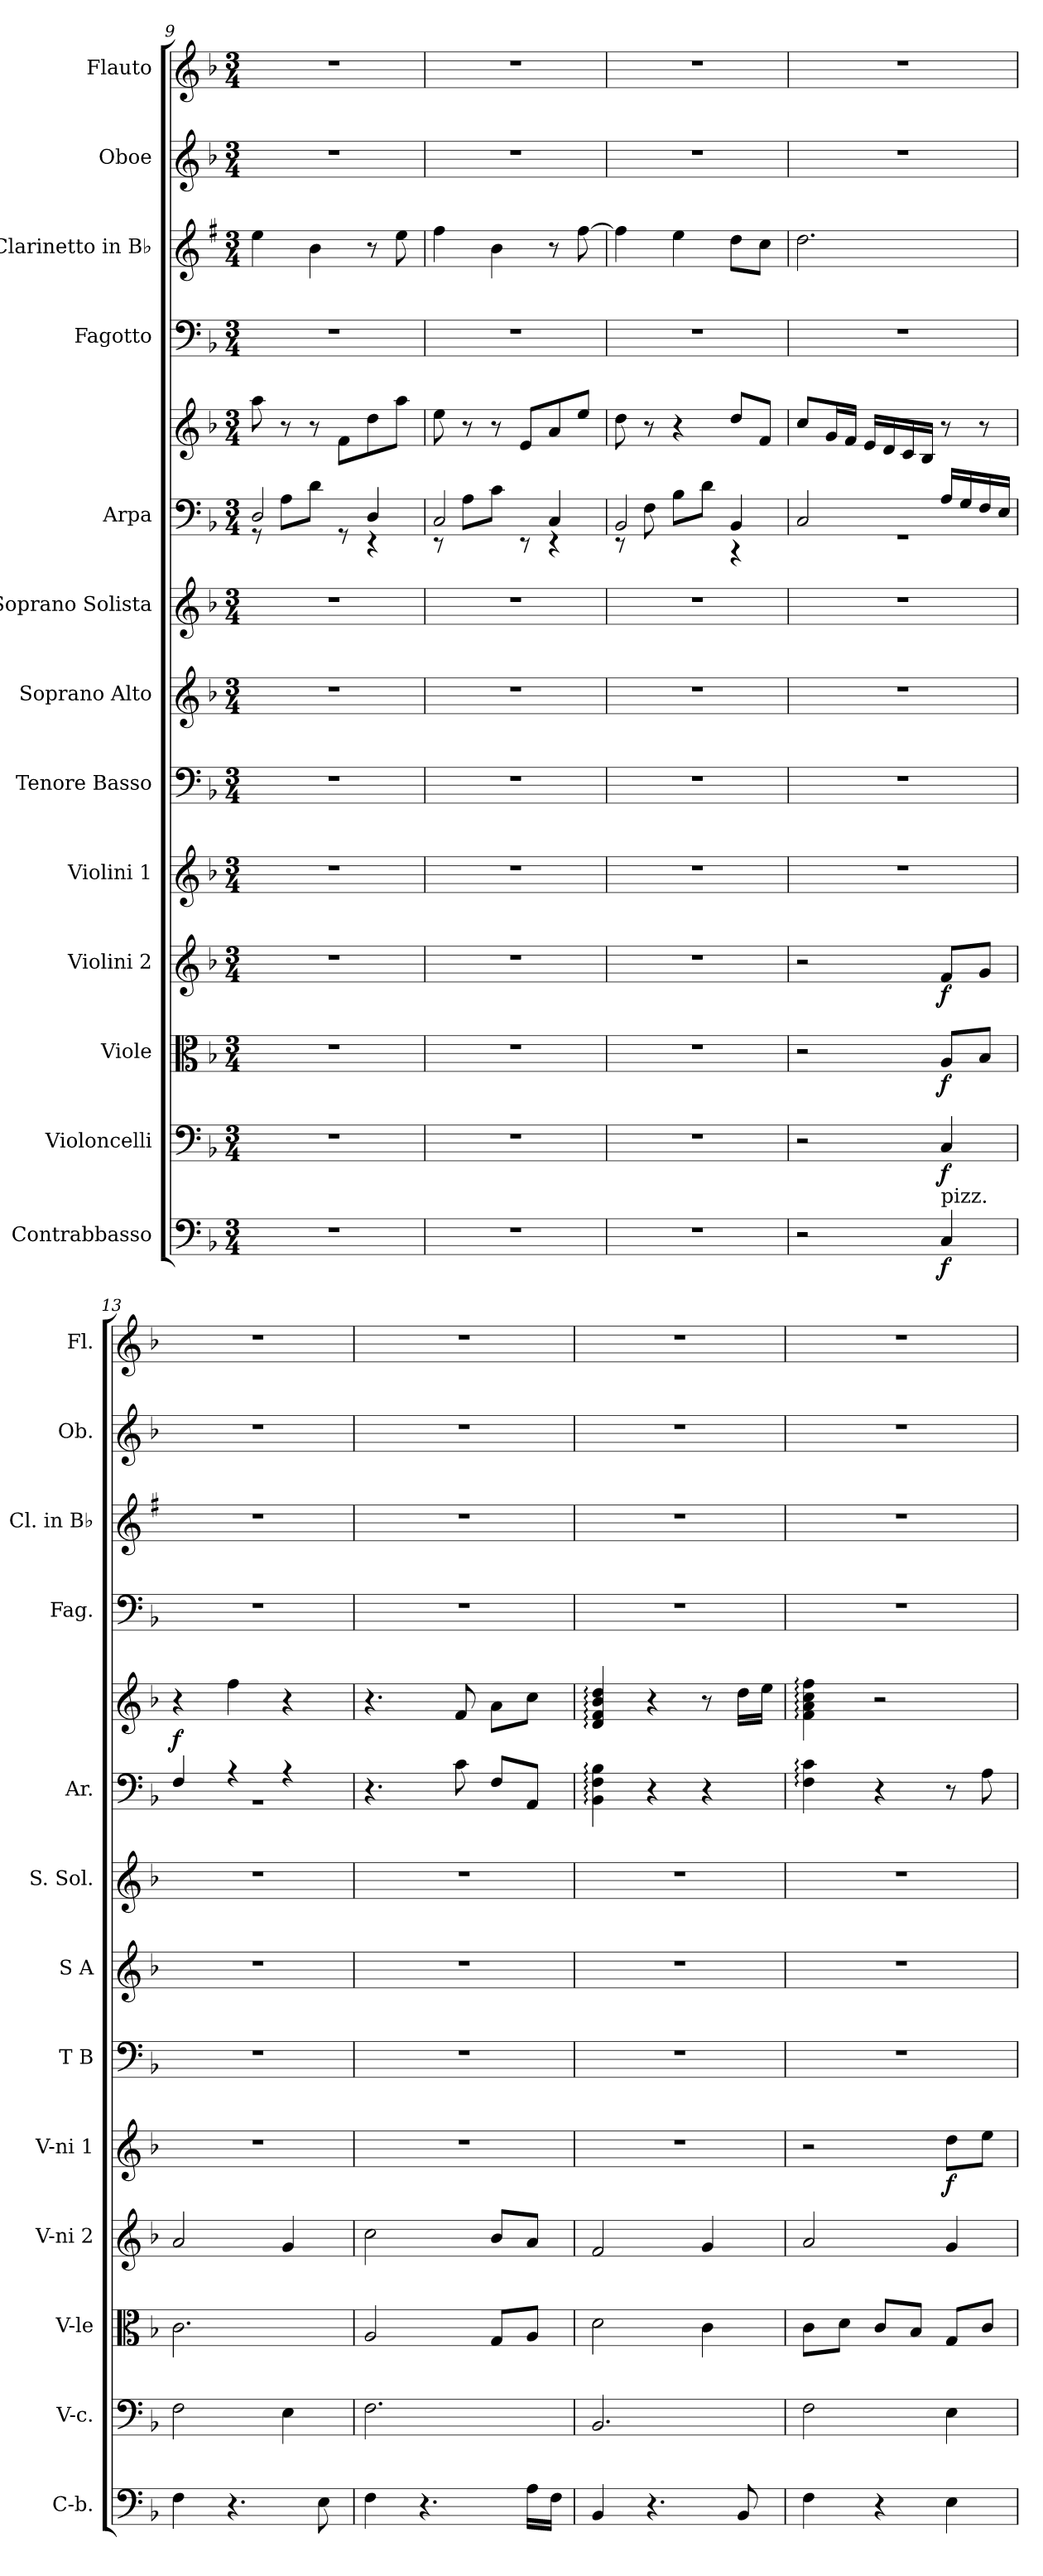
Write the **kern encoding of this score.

**kern	**dynam	**kern	**dynam	**kern	**dynam	**kern	**dynam	**kern	**dynam	**kern	**kern	**kern	**kern	**kern	**dynam	**kern	**kern	**kern	**kern
*part13	*part13	*part12	*part12	*part11	*part11	*part10	*part10	*part9	*part9	*part8	*part7	*part6	*part5	*part5	*part5	*part4	*part3	*part2	*part1
*staff14	*staff14	*staff13	*staff13	*staff12	*staff12	*staff11	*staff11	*staff10	*staff10	*staff9	*staff8	*staff7	*staff6	*staff5	*staff5/6	*staff4	*staff3	*staff2	*staff1
*I"Contrabbasso	*	*I"Violoncelli	*	*I"Viole	*	*I"Violini 2	*	*I"Violini 1	*	*I"Tenore Basso	*I"Soprano Alto	*I"Soprano Solista	*I"Arpa	*	*	*I"Fagotto	*I"Clarinetto in B♭	*I"Oboe	*I"Flauto
*I'C-b.	*	*I'V-c.	*	*I'V-le	*	*I'V-ni 2	*	*I'V-ni 1	*	*I'T B	*I'S A	*I'S. Sol.	*I'Ar.	*	*	*I'Fag.	*I'Cl. in B♭	*I'Ob.	*I'Fl.
*clefF4	*	*clefF4	*	*clefC3	*	*clefG2	*	*clefG2	*	*clefF4	*clefG2	*clefG2	*clefF4	*clefG2	*	*clefF4	*clefG2	*clefG2	*clefG2
*	*	*	*	*	*	*	*	*	*	*	*	*	*	*	*	*	*ITrd1c2	*	*
*k[b-]	*	*k[b-]	*	*k[b-]	*	*k[b-]	*	*k[b-]	*	*k[b-]	*k[b-]	*k[b-]	*k[b-]	*k[b-]	*	*k[b-]	*k[b-]	*k[b-]	*k[b-]
*M3/4	*	*M3/4	*	*M3/4	*	*M3/4	*	*M3/4	*	*M3/4	*M3/4	*M3/4	*M3/4	*M3/4	*	*M3/4	*M3/4	*M3/4	*M3/4
=9	=9	=9	=9	=9	=9	=9	=9	=9	=9	=9	=9	=9	=9	=9	=9	=9	=9	=9	=9
*	*	*	*	*	*	*	*	*	*	*	*	*	*^	*	*	*	*	*	*
2.r	.	2.r	.	2.r	.	2.r	.	2.r	.	2.r	2.r	2.r	2D	8r	8aa	.	2.r	4dd	2.r	2.r
.	.	.	.	.	.	.	.	.	.	.	.	.	.	8AL	8r	.	.	.	.	.
.	.	.	.	.	.	.	.	.	.	.	.	.	.	8dJ	8r	.	.	4a	.	.
.	.	.	.	.	.	.	.	.	.	.	.	.	.	8r	8fL	.	.	.	.	.
.	.	.	.	.	.	.	.	.	.	.	.	.	4D	4r	8dd	.	.	8r	.	.
.	.	.	.	.	.	.	.	.	.	.	.	.	.	.	8aaJ	.	.	8dd	.	.
=10	=10	=10	=10	=10	=10	=10	=10	=10	=10	=10	=10	=10	=10	=10	=10	=10	=10	=10	=10	=10
2.r	.	2.r	.	2.r	.	2.r	.	2.r	.	2.r	2.r	2.r	2C	8r	8ee	.	2.r	4ee	2.r	2.r
.	.	.	.	.	.	.	.	.	.	.	.	.	.	8AL	8r	.	.	.	.	.
.	.	.	.	.	.	.	.	.	.	.	.	.	.	8cJ	8r	.	.	4a	.	.
.	.	.	.	.	.	.	.	.	.	.	.	.	.	8r	8eL	.	.	.	.	.
.	.	.	.	.	.	.	.	.	.	.	.	.	4C	4r	8a	.	.	8r	.	.
.	.	.	.	.	.	.	.	.	.	.	.	.	.	.	8eeJ	.	.	[8ee	.	.
=11	=11	=11	=11	=11	=11	=11	=11	=11	=11	=11	=11	=11	=11	=11	=11	=11	=11	=11	=11	=11
2.r	.	2.r	.	2.r	.	2.r	.	2.r	.	2.r	2.r	2.r	2BB-	8r	8dd	.	2.r	4ee]	2.r	2.r
.	.	.	.	.	.	.	.	.	.	.	.	.	.	8F	8r	.	.	.	.	.
.	.	.	.	.	.	.	.	.	.	.	.	.	.	8B-L	4r	.	.	4dd	.	.
.	.	.	.	.	.	.	.	.	.	.	.	.	.	8dJ	.	.	.	.	.	.
.	.	.	.	.	.	.	.	.	.	.	.	.	4BB-	4r	8ddL	.	.	8ccL	.	.
.	.	.	.	.	.	.	.	.	.	.	.	.	.	.	8fJ	.	.	8b-J	.	.
=12	=12	=12	=12	=12	=12	=12	=12	=12	=12	=12	=12	=12	=12	=12	=12	=12	=12	=12	=12	=12
2r	.	2r	.	2r	.	2r	.	2.r	.	2.r	2.r	2.r	2C	2.r	8ccL	.	2.r	2.cc	2.r	2.r
.	.	.	.	.	.	.	.	.	.	.	.	.	.	.	16gL	.	.	.	.	.
.	.	.	.	.	.	.	.	.	.	.	.	.	.	.	16fJJ	.	.	.	.	.
.	.	.	.	.	.	.	.	.	.	.	.	.	.	.	16eLL	.	.	.	.	.
.	.	.	.	.	.	.	.	.	.	.	.	.	.	.	16d	.	.	.	.	.
.	.	.	.	.	.	.	.	.	.	.	.	.	.	.	16c	.	.	.	.	.
.	.	.	.	.	.	.	.	.	.	.	.	.	.	.	16B-JJ	.	.	.	.	.
!LO:TX:a:t=pizz.	!	!	!	!	!	!	!	!	!	!	!	!	!	!	!	!	!	!	!	!
4C	f	4C	f	8AL	f	8fL	f	.	.	.	.	.	16ALL	.	8r	.	.	.	.	.
.	.	.	.	.	.	.	.	.	.	.	.	.	16G	.	.	.	.	.	.	.
.	.	.	.	8B-J	.	8gJ	.	.	.	.	.	.	16F	.	8r	.	.	.	.	.
.	.	.	.	.	.	.	.	.	.	.	.	.	16EJJ	.	.	.	.	.	.	.
=13	=13	=13	=13	=13	=13	=13	=13	=13	=13	=13	=13	=13	=13	=13	=13	=13	=13	=13	=13	=13
4F	.	2F	.	2.c	.	2a	.	2.r	.	2.r	2.r	2.r	4F	2.r	4r	f	2.r	2.r	2.r	2.r
4.r	.	.	.	.	.	.	.	.	.	.	.	.	4r	.	4ff	.	.	.	.	.
.	.	4E	.	.	.	4g	.	.	.	.	.	.	4r	.	4r	.	.	.	.	.
8E	.	.	.	.	.	.	.	.	.	.	.	.	.	.	.	.	.	.	.	.
*	*	*	*	*	*	*	*	*	*	*	*	*	*v	*v	*	*	*	*	*	*
=14	=14	=14	=14	=14	=14	=14	=14	=14	=14	=14	=14	=14	=14	=14	=14	=14	=14	=14	=14
4F	.	2.F	.	2A	.	2cc	.	2.r	.	2.r	2.r	2.r	4.r	4.r	.	2.r	2.r	2.r	2.r
4.r	.	.	.	.	.	.	.	.	.	.	.	.	.	.	.	.	.	.	.
.	.	.	.	.	.	.	.	.	.	.	.	.	8c	8f	.	.	.	.	.
.	.	.	.	8GL	.	8b-L	.	.	.	.	.	.	8FL	8aL	.	.	.	.	.
16ALL	.	.	.	8AJ	.	8aJ	.	.	.	.	.	.	8AAJ	8ccJ	.	.	.	.	.
16FJJ	.	.	.	.	.	.	.	.	.	.	.	.	.	.	.	.	.	.	.
=15	=15	=15	=15	=15	=15	=15	=15	=15	=15	=15	=15	=15	=15	=15	=15	=15	=15	=15	=15
4BB-	.	2.BB-	.	2d	.	2f	.	2.r	.	2.r	2.r	2.r	4BB-: 4F: 4B-:	4d: 4f: 4b-: 4dd:	.	2.r	2.r	2.r	2.r
4.r	.	.	.	.	.	.	.	.	.	.	.	.	4r	4r	.	.	.	.	.
.	.	.	.	4c	.	4g	.	.	.	.	.	.	4r	8r	.	.	.	.	.
8BB-	.	.	.	.	.	.	.	.	.	.	.	.	.	16ddLL	.	.	.	.	.
.	.	.	.	.	.	.	.	.	.	.	.	.	.	16eeJJ	.	.	.	.	.
=16	=16	=16	=16	=16	=16	=16	=16	=16	=16	=16	=16	=16	=16	=16	=16	=16	=16	=16	=16
4F	.	2F	.	8cL	.	2a	.	2r	.	2.r	2.r	2.r	4F: 4c:	4f: 4a: 4cc: 4ff:	.	2.r	2.r	2.r	2.r
.	.	.	.	8dJ	.	.	.	.	.	.	.	.	.	.	.	.	.	.	.
4r	.	.	.	8cL	.	.	.	.	.	.	.	.	4r	2r	.	.	.	.	.
.	.	.	.	8B-J	.	.	.	.	.	.	.	.	.	.	.	.	.	.	.
4E	.	4E	.	8GL	.	4g	.	8ddL	f	.	.	.	8r	.	.	.	.	.	.
.	.	.	.	8cJ	.	.	.	8eeJ	.	.	.	.	8A	.	.	.	.	.	.
=	=	=	=	=	=	=	=	=	=	=	=	=	=	=	=	=	=	=	=
*-	*-	*-	*-	*-	*-	*-	*-	*-	*-	*-	*-	*-	*-	*-	*-	*-	*-	*-	*-
